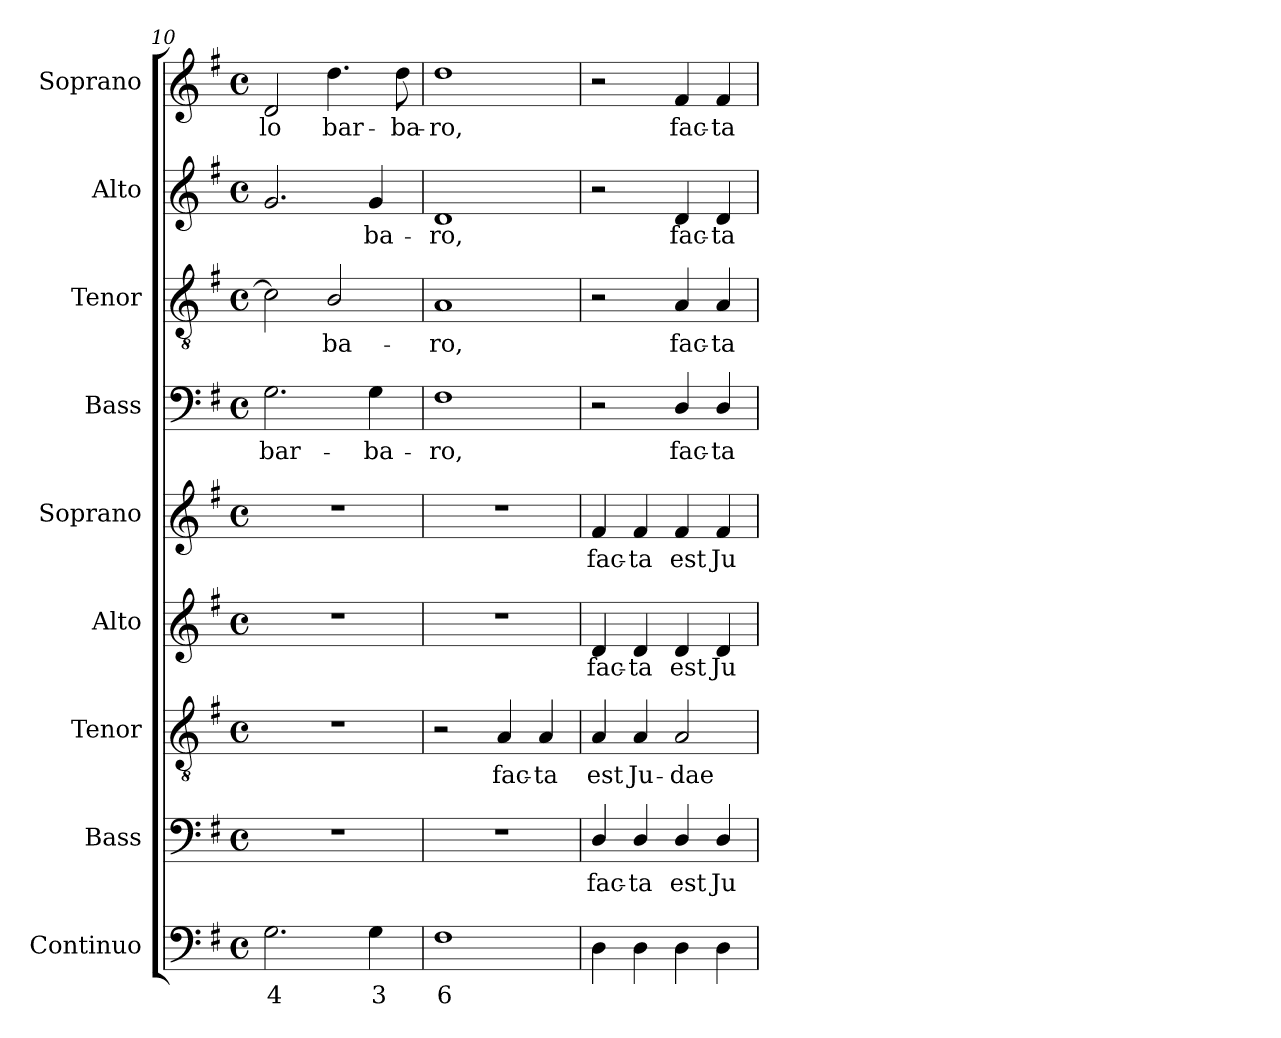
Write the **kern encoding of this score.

**kern	**text	**kern	**text	**kern	**text	**kern	**text	**kern	**text	**kern	**text	**kern	**text	**kern	**text	**kern	**text
*part9	*part9	*part8	*part8	*part7	*part7	*part6	*part6	*part5	*part5	*part4	*part4	*part3	*part3	*part2	*part2	*part1	*part1
*staff9	*staff9	*staff8	*staff8	*staff7	*staff7	*staff6	*staff6	*staff5	*staff5	*staff4	*staff4	*staff3	*staff3	*staff2	*staff2	*staff1	*staff1
*I"Continuo	*	*I"Bass	*	*I"Tenor	*	*I"Alto	*	*I"Soprano	*	*I"Bass	*	*I"Tenor	*	*I"Alto	*	*I"Soprano	*
*I'Cont.	*	*I'B.	*	*I'T.	*	*I'A.	*	*I'S.	*	*I'B.	*	*I'T.	*	*I'A.	*	*I'S.	*
*clefF4	*	*clefF4	*	*clefGv2	*	*clefG2	*	*clefG2	*	*clefF4	*	*clefGv2	*	*clefG2	*	*clefG2	*
*	*	*	*	*ITrd7c12	*	*	*	*	*	*	*	*ITrd7c12	*	*	*	*	*
*k[f#]	*	*k[f#]	*	*k[f#]	*	*k[f#]	*	*k[f#]	*	*k[f#]	*	*k[f#]	*	*k[f#]	*	*k[f#]	*
*G:	*	*G:	*	*G:	*	*G:	*	*G:	*	*G:	*	*G:	*	*G:	*	*G:	*
*M4/4	*	*M4/4	*	*M4/4	*	*M4/4	*	*M4/4	*	*M4/4	*	*M4/4	*	*M4/4	*	*M4/4	*
*met(c)	*	*met(c)	*	*met(c)	*	*met(c)	*	*met(c)	*	*met(c)	*	*met(c)	*	*met(c)	*	*met(c)	*
=10	=10	=10	=10	=10	=10	=10	=10	=10	=10	=10	=10	=10	=10	=10	=10	=10	=10
!	!LO:LY:b:color=#000000	!	!	!	!	!	!	!	!	!	!	!	!	!	!	!	!
!	!	!	!	!	!	!	!	!	!	!	!LO:LY:b:color=#000000	!	!	!	!	!	!
!	!	!	!	!	!	!	!	!	!	!	!	!	!	!	!	!	!LO:LY:b:color=#000000
2.Gi\	4	1r	.	1r	.	1r	.	1r	.	2.Gi\	bar-	2Ci\]	.	2.gi/	.	2di/	-lo
!	!	!	!	!	!	!	!	!	!	!	!	!	!LO:LY:b:color=#000000	!	!	!	!
!	!	!	!	!	!	!	!	!	!	!	!	!	!	!	!	!	!LO:LY:b:color=#000000
.	.	.	.	.	.	.	.	.	.	.	.	2BBi/	-ba-	.	.	4.ddi\	bar-
!	!LO:LY:b:color=#000000	!	!	!	!	!	!	!	!	!	!	!	!	!	!	!	!
!	!	!	!	!	!	!	!	!	!	!	!LO:LY:b:color=#000000	!	!	!	!	!	!
!	!	!	!	!	!	!	!	!	!	!	!	!	!	!	!LO:LY:b:color=#000000	!	!
4Gi\	3	.	.	.	.	.	.	.	.	4Gi\	-ba-	.	.	4gi/	-ba-	.	.
!	!	!	!	!	!	!	!	!	!	!	!	!	!	!	!	!	!LO:LY:b:color=#000000
.	.	.	.	.	.	.	.	.	.	.	.	.	.	.	.	8ddi\	-ba-
=11	=11	=11	=11	=11	=11	=11	=11	=11	=11	=11	=11	=11	=11	=11	=11	=11	=11
!	!LO:LY:b:color=#000000	!	!	!	!	!	!	!	!	!	!	!	!	!	!	!	!
!	!	!	!	!	!	!	!	!	!	!	!LO:LY:b:color=#000000	!	!	!	!	!	!
!	!	!	!	!	!	!	!	!	!	!	!	!	!LO:LY:b:color=#000000	!	!	!	!
!	!	!	!	!	!	!	!	!	!	!	!	!	!	!	!LO:LY:b:color=#000000	!	!
!	!	!	!	!	!	!	!	!	!	!	!	!	!	!	!	!	!LO:LY:b:color=#000000
1F#i	6	1r	.	2r	.	1r	.	1r	.	1F#i	-ro,	1AAi	-ro,	1di	-ro,	1ddi	-ro,
!	!	!	!	!	!LO:LY:b:color=#000000	!	!	!	!	!	!	!	!	!	!	!	!
.	.	.	.	4AAi/	fac-	.	.	.	.	.	.	.	.	.	.	.	.
!	!	!	!	!	!LO:LY:b:color=#000000	!	!	!	!	!	!	!	!	!	!	!	!
.	.	.	.	4AAi/	-ta	.	.	.	.	.	.	.	.	.	.	.	.
=12	=12	=12	=12	=12	=12	=12	=12	=12	=12	=12	=12	=12	=12	=12	=12	=12	=12
!	!	!	!LO:LY:b:color=#000000	!	!	!	!	!	!	!	!	!	!	!	!	!	!
!	!	!	!	!	!LO:LY:b:color=#000000	!	!	!	!	!	!	!	!	!	!	!	!
!	!	!	!	!	!	!	!LO:LY:b:color=#000000	!	!	!	!	!	!	!	!	!	!
!	!	!	!	!	!	!	!	!	!LO:LY:b:color=#000000	!	!	!	!	!	!	!	!
4Di\	.	4Di/	fac-	4AAi/	est	4di/	fac-	4f#i/	fac-	2r	.	2r	.	2r	.	2r	.
!	!	!	!LO:LY:b:color=#000000	!	!	!	!	!	!	!	!	!	!	!	!	!	!
!	!	!	!	!	!LO:LY:b:color=#000000	!	!	!	!	!	!	!	!	!	!	!	!
!	!	!	!	!	!	!	!LO:LY:b:color=#000000	!	!	!	!	!	!	!	!	!	!
!	!	!	!	!	!	!	!	!	!LO:LY:b:color=#000000	!	!	!	!	!	!	!	!
4Di\	.	4Di/	-ta	4AAi/	Ju-	4di/	-ta	4f#i/	-ta	.	.	.	.	.	.	.	.
!	!	!	!LO:LY:b:color=#000000	!	!	!	!	!	!	!	!	!	!	!	!	!	!
!	!	!	!	!	!LO:LY:b:color=#000000	!	!	!	!	!	!	!	!	!	!	!	!
!	!	!	!	!	!	!	!LO:LY:b:color=#000000	!	!	!	!	!	!	!	!	!	!
!	!	!	!	!	!	!	!	!	!LO:LY:b:color=#000000	!	!	!	!	!	!	!	!
!	!	!	!	!	!	!	!	!	!	!	!LO:LY:b:color=#000000	!	!	!	!	!	!
!	!	!	!	!	!	!	!	!	!	!	!	!	!LO:LY:b:color=#000000	!	!	!	!
!	!	!	!	!	!	!	!	!	!	!	!	!	!	!	!LO:LY:b:color=#000000	!	!
!	!	!	!	!	!	!	!	!	!	!	!	!	!	!	!	!	!LO:LY:b:color=#000000
4Di\	.	4Di/	est	2AAi/	-dae-	4di/	est	4f#i/	est	4Di/	fac-	4AAi/	fac-	4di/	fac-	4f#i/	fac-
!	!	!	!LO:LY:b:color=#000000	!	!	!	!	!	!	!	!	!	!	!	!	!	!
!	!	!	!	!	!	!	!LO:LY:b:color=#000000	!	!	!	!	!	!	!	!	!	!
!	!	!	!	!	!	!	!	!	!LO:LY:b:color=#000000	!	!	!	!	!	!	!	!
!	!	!	!	!	!	!	!	!	!	!	!LO:LY:b:color=#000000	!	!	!	!	!	!
!	!	!	!	!	!	!	!	!	!	!	!	!	!LO:LY:b:color=#000000	!	!	!	!
!	!	!	!	!	!	!	!	!	!	!	!	!	!	!	!LO:LY:b:color=#000000	!	!
!	!	!	!	!	!	!	!	!	!	!	!	!	!	!	!	!	!LO:LY:b:color=#000000
4Di\	.	4Di/	Ju-	.	.	4di/	Ju-	4f#i/	Ju-	4Di/	-ta	4AAi/	-ta	4di/	-ta	4f#i/	-ta
=	=	=	=	=	=	=	=	=	=	=	=	=	=	=	=	=	=
*-	*-	*-	*-	*-	*-	*-	*-	*-	*-	*-	*-	*-	*-	*-	*-	*-	*-
